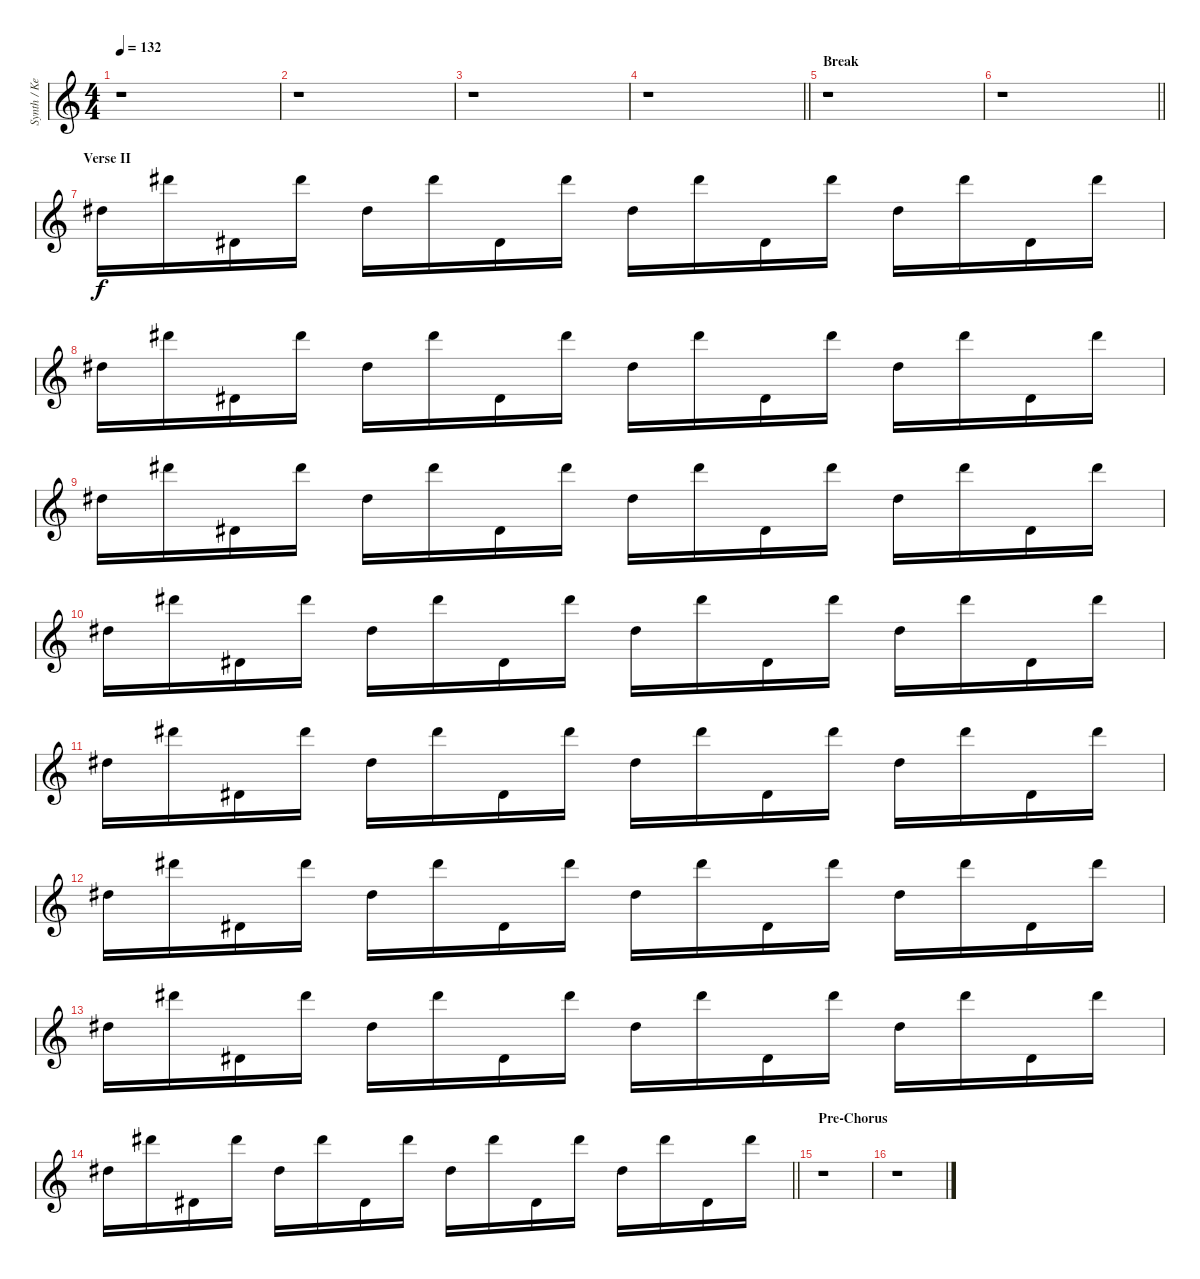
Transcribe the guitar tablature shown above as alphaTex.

\track ("Synth / Keyboard III" "Synth / Ke") {instrument reversecymbal}
\staff {score}
\tuning (Eb4 Bb3 Gb3 Db3 Ab2 Eb2) {hide}
\ts (4 4)
\tempo 132
\clef g2
\ks c
r.1{dy f} |
r.1 |
r.1 |
\barLineRight lightlight
r.1 |
\section ("" "Break")
r.1 |
\barLineRight lightlight
r.1 |
\section ("" "Verse II")
26.4.16 29.2.16 24.6.16 29.2.16 26.4.16 29.2.16 24.6.16 29.2.16 26.4.16 29.2.16 24.6.16 29.2.16 26.4.16 29.2.16 24.6.16 29.2.16 |
26.4.16 29.2.16 24.6.16 29.2.16 26.4.16 29.2.16 24.6.16 29.2.16 26.4.16 29.2.16 24.6.16 29.2.16 26.4.16 29.2.16 24.6.16 29.2.16 |
26.4.16 29.2.16 24.6.16 29.2.16 26.4.16 29.2.16 24.6.16 29.2.16 26.4.16 29.2.16 24.6.16 29.2.16 26.4.16 29.2.16 24.6.16 29.2.16 |
26.4.16 29.2.16 24.6.16 29.2.16 26.4.16 29.2.16 24.6.16 29.2.16 26.4.16 29.2.16 24.6.16 29.2.16 26.4.16 29.2.16 24.6.16 29.2.16 |
26.4.16 29.2.16 24.6.16 29.2.16 26.4.16 29.2.16 24.6.16 29.2.16 26.4.16 29.2.16 24.6.16 29.2.16 26.4.16 29.2.16 24.6.16 29.2.16 |
26.4.16 29.2.16 24.6.16 29.2.16 26.4.16 29.2.16 24.6.16 29.2.16 26.4.16 29.2.16 24.6.16 29.2.16 26.4.16 29.2.16 24.6.16 29.2.16 |
26.4.16 29.2.16 24.6.16 29.2.16 26.4.16 29.2.16 24.6.16 29.2.16 26.4.16 29.2.16 24.6.16 29.2.16 26.4.16 29.2.16 24.6.16 29.2.16 |
\barLineRight lightlight
26.4.16 29.2.16 24.6.16 29.2.16 26.4.16 29.2.16 24.6.16 29.2.16 26.4.16 29.2.16 24.6.16 29.2.16 26.4.16 29.2.16 24.6.16 29.2.16 |
\section ("" "Pre-Chorus")
r.1 |
r.1
